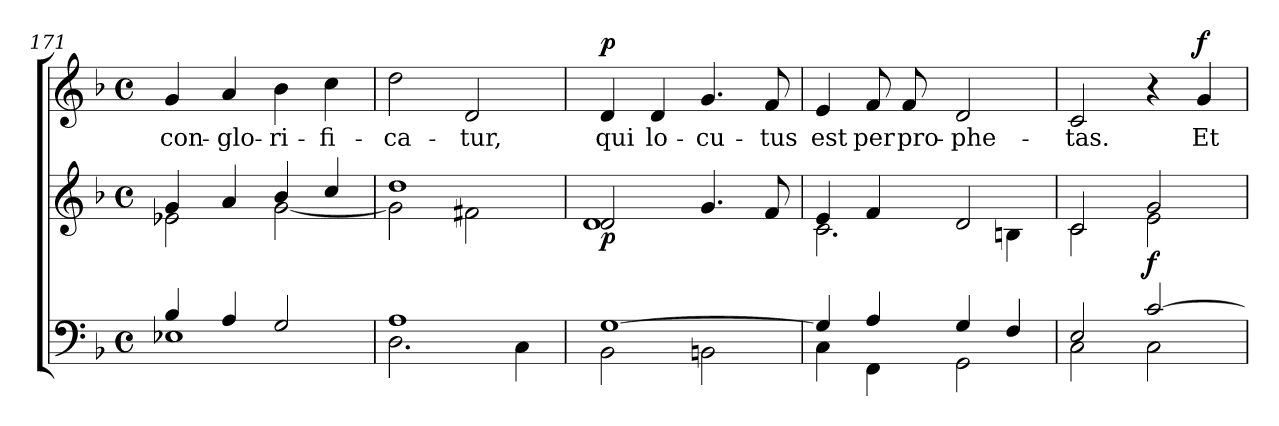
**kern	**kern	**dynam	**kern	**text	**dynam
*part2	*part2	*part2	*part1	*part1	*part1
*staff3	*staff2	*staff2/3	*staff1	*staff1	*staff1
*clefF4	*clefG2	*	*clefG2	*	*
*k[b-]	*k[b-]	*	*k[b-]	*	*
*F:	*F:	*	*F:	*	*
*M4/4	*M4/4	*	*M4/4	*	*
*met(c)	*met(c)	*	*met(c)	*	*
=171	=171	=171	=171	=171	=171
*^	*^	*	*	*	*
!	!	!	!	!	!	!LO:LY:b	!
4B-/	1E-X	4g/	2e-X\	.	4g/	con-	.
!	!	!	!	!	!	!LO:LY:b	!
4A/	.	4a/	.	.	4a/	-glo-	.
!	!	!	!	!	!	!LO:LY:b	!
2G/	.	4b-/	[<2g\	.	4b-\	-ri-	.
!	!	!	!	!	!	!LO:LY:b	!
.	.	4cc/	.	.	4cc\	-fi-	.
=172	=172	=172	=172	=172	=172	=172	=172
!	!	!	!	!	!	!LO:LY:b	!
1A	2.D\	1dd	2g\]	.	2dd\	-ca-	.
!	!	!	!	!	!	!LO:LY:b	!
.	.	.	2f#X\	.	2d/	-tur,	.
.	4C\	.	.	.	.	.	.
=173	=173	=173	=173	=173	=173	=173	=173
!	!	!	!	!LO:DY:b	!	!LO:LY:b	!LO:DY:a
[>1G	2BB-\	2d/	1d	p	4d/	qui	p
!	!	!	!	!	!	!LO:LY:b	!
.	.	.	.	.	4d/	lo-	.
!	!	!	!	!	!	!LO:LY:b	!
.	2BBn\	4.g/	.	.	4.g/	-cu-	.
!	!	!	!	!	!	!LO:LY:b	!
.	.	8f/	.	.	8f/	-tus	.
=174	=174	=174	=174	=174	=174	=174	=174
!	!	!	!	!	!	!LO:LY:b	!
4G/]	4C\	4e/	2.c\	.	4e/	est	.
!	!	!	!	!	!	!LO:LY:b	!
4A/	4FF\	4f/	.	.	8f/	per	.
!	!	!	!	!	!	!LO:LY:b	!
.	.	.	.	.	8f/	pro-	.
!	!	!	!	!	!	!LO:LY:b	!
4G/	2GG\	2d/	.	.	2d/	-phe-	.
4F/	.	.	4Bn\	.	.	.	.
!!LO:LB:g=z
=175	=175	=175	=175	=175	=175	=175	=175
!	!	!	!	!	!	!LO:LY:b	!
2E/	2C\	2c/	2c\	.	2c/	-tas.	.
!	!	!	!	!LO:DY:b	!	!	!
[>2c/	2C\	2g/	2e\	f	4r	.	.
!	!	!	!	!	!	!LO:LY:b	!LO:DY:a
.	.	.	.	.	4g/	Et	f
*v	*v	*	*	*	*	*	*
*	*v	*v	*	*	*	*
=	=	=	=	=	=
*-	*-	*-	*-	*-	*-
